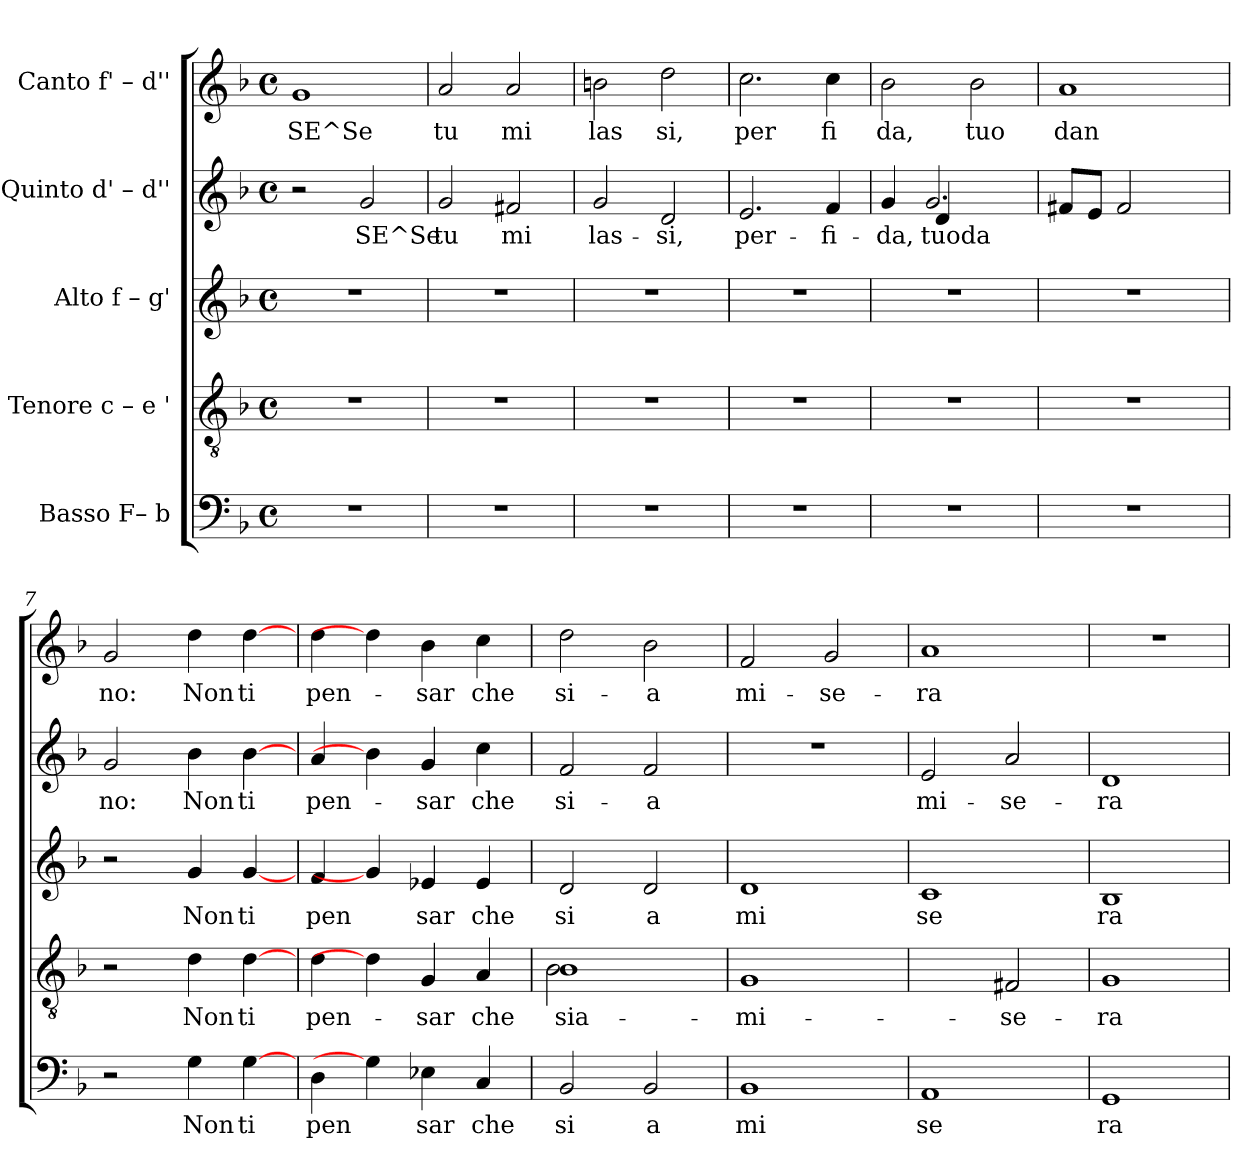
**kern	**text	**kern	**text	**kern	**text	**kern	**text	**kern	**text
*part5	*part5	*part4	*part4	*part3	*part3	*part2	*part2	*part1	*part1
*staff5	*staff5	*staff4	*staff4	*staff3	*staff3	*staff2	*staff2	*staff1	*staff1
*I"Basso  F– b	*	*I"Tenore  c – e '	*	*I"Alto  f – g'	*	*I"Quinto  d' – d''	*	*I"Canto  f' – d''	*
!!LO:PB:g=z
*stria5	*	*stria5	*	*stria5	*	*stria5	*	*stria5	*
*clefF4	*	*clefGv2	*	*clefG2	*	*clefG2	*	*clefG2	*
*k[b-]	*	*k[b-]	*	*k[b-]	*	*k[b-]	*	*k[b-]	*
*F:	*	*F:	*	*F:	*	*F:	*	*F:	*
*M4/4	*	*M4/4	*	*M4/4	*	*M4/4	*	*M4/4	*
*met(c)	*	*met(c)	*	*met(c)	*	*met(c)	*	*met(c)	*
=1	=1	=1	=1	=1	=1	=1	=1	=1	=1
!	!	!	!	!	!	!	!	!	!LO:LY:b:rj
1r	.	1r	.	1r	.	2r	.	1g	SE^Se
!	!	!	!	!	!	!	!LO:LY:b:rj	!	!
.	.	.	.	.	.	2g/	SE^Se	.	.
=2	=2	=2	=2	=2	=2	=2	=2	=2	=2
!	!	!	!	!	!	!	!LO:LY:b:rj	!	!LO:LY:b:rj
1r	.	1r	.	1r	.	2g/	tu	2a/	tu
!	!	!	!	!	!	!	!LO:LY:b:rj	!	!LO:LY:b:rj
.	.	.	.	.	.	2f#X/	mi	2a/	mi
=3	=3	=3	=3	=3	=3	=3	=3	=3	=3
!	!	!	!	!	!	!	!LO:LY:b:rj	!	!LO:LY:b:rj
1r	.	1r	.	1r	.	2g/	las-	2bn\	las
!	!	!	!	!	!	!	!LO:LY:b:rj	!	!LO:LY:b:rj
.	.	.	.	.	.	2d/	-si,	2dd\	si,
=4	=4	=4	=4	=4	=4	=4	=4	=4	=4
!	!	!	!	!	!	!	!LO:LY:b:rj	!	!LO:LY:b:rj
1r	.	1r	.	1r	.	2.e/	per-	2.cc\	per
!	!	!	!	!	!	!	!LO:LY:b:rj	!	!LO:LY:b:rj
.	.	.	.	.	.	4f/	-fi-	4cc\	fi
=5	=5	=5	=5	=5	=5	=5	=5	=5	=5
!	!	!	!	!	!	!	!LO:LY:b:rj	!	!LO:LY:b:rj
*	*	*	*	*	*	*^	*	*	*
1r	.	1r	.	1r	.	4g/	4ryy	-da,	2b-\	da,
!	!	!	!	!	!	!	!	!LO:LY:b:rj	!	!
.	.	.	.	.	.	2.g/	4d/	tuoda	.	.
!	!	!	!	!	!	!	!	!	!	!LO:LY:b:rj
.	.	.	.	.	.	.	2ryy	.	2b-\	tuo
=6	=6	=6	=6	=6	=6	=6	=6	=6	=6	=6
!	!	!	!	!	!	!	!	!LO:LY:b:rj	!	!LO:LY:b:rj
*	*	*	*	*	*	*v	*v	*	*	*
1r	.	1r	.	1r	.	8f#X/L	.	1a	dan
!	!	!	!	!	!	!	!LO:LY:b:rj	!	!
.	.	.	.	.	.	8e/J	.	.	.
!	!	!	!	!	!	!	!LO:LY:b:rj	!	!
.	.	.	.	.	.	2f#/	.	.	.
.	.	.	.	.	.	4ryy	.	.	.
!!LO:LB:g=z
=7	=7	=7	=7	=7	=7	=7	=7	=7	=7
!	!	!	!	!	!	!	!LO:LY:b:rj	!	!LO:LY:b:rj
2r	.	2r	.	2r	.	2g/	no:	2g/	no:
!	!LO:LY:b:cj	!	!LO:LY:b:cj	!	!LO:LY:b:cj	!	!LO:LY:b:rj	!	!LO:LY:b:rj
4G\	Non	4d\	Non	4g/	Non	4b-\	Non	4dd\	Non
!	!LO:LY:b:cj	!	!LO:LY:b:cj	!	!LO:LY:b:cj	!	!LO:LY:b:rj	!	!LO:LY:b:rj
[4G\	ti	[4d\	ti	[4g/	ti	[4b-\	ti	[4dd\	ti
=8	=8	=8	=8	=8	=8	=8	=8	=8	=8
!	!LO:LY:b:cj	!	!LO:LY:b:cj	!	!LO:LY:b:cj	!	!LO:LY:b:rj	!	!LO:LY:b:rj
4D\	pen	4d\	pen-	4f/	pen	4a/	pen-	4dd\	pen-
4G\]	.	4d\]	.	4g/]	.	4b-\]	.	4dd\]	.
!	!LO:LY:b:cj	!	!LO:LY:b:cj	!	!LO:LY:b:cj	!	!LO:LY:b:rj	!	!LO:LY:b:rj
4E-X\	sar	4G/	-sar	4e-X/	sar	4g/	-sar	4b-\	-sar
!	!LO:LY:b:cj	!	!LO:LY:b:cj	!	!LO:LY:b:cj	!	!LO:LY:b:rj	!	!LO:LY:b:rj
4C/	che	4A/	che	4e-/	che	4cc\	che	4cc\	che
=9	=9	=9	=9	=9	=9	=9	=9	=9	=9
!	!LO:LY:b:cj	!	!LO:LY:b:cj	!	!LO:LY:b:cj	!	!LO:LY:b:rj	!	!LO:LY:b:rj
*	*	*^	*	*	*	*	*	*	*
2BB-/	si	1B-	2B-\	sia-	2d/	si	2f/	si-	2dd\	si-
!	!LO:LY:b:cj	!	!	!	!	!LO:LY:b:cj	!	!LO:LY:b:rj	!	!LO:LY:b:rj
2BB-/	a	.	2ryy	.	2d/	a	2f/	-a	2b-\	-a
=10	=10	=10	=10	=10	=10	=10	=10	=10	=10	=10
!	!LO:LY:b:cj	!	!	!LO:LY:b:cj	!	!LO:LY:b:cj	!	!	!	!LO:LY:b:rj
*	*	*v	*v	*	*	*	*	*	*	*
1BB-	mi	1G	-mi-	1d	mi	1r	.	2f/	mi-
!	!	!	!	!	!	!	!	!	!LO:LY:b:rj
.	.	.	.	.	.	.	.	2g/	-se-
=11	=11	=11	=11	=11	=11	=11	=11	=11	=11
!	!LO:LY:b:cj	!	!	!	!LO:LY:b:cj	!	!LO:LY:b:rj	!	!LO:LY:b:rj
1AA	se	2ryy	.	1c	se	2e/	mi-	1a	-ra
!	!	!	!LO:LY:b:cj	!	!	!	!LO:LY:b:rj	!	!
.	.	2F#X/	-se-	.	.	2a/	-se-	.	.
=12	=12	=12	=12	=12	=12	=12	=12	=12	=12
!	!LO:LY:b:cj	!	!LO:LY:b:cj	!	!LO:LY:b:cj	!	!LO:LY:b:rj	!	!
1GG	ra	1G	-ra	1B-	ra	1d	-ra	1r	.
=	=	=	=	=	=	=	=	=	=
*-	*-	*-	*-	*-	*-	*-	*-	*-	*-
